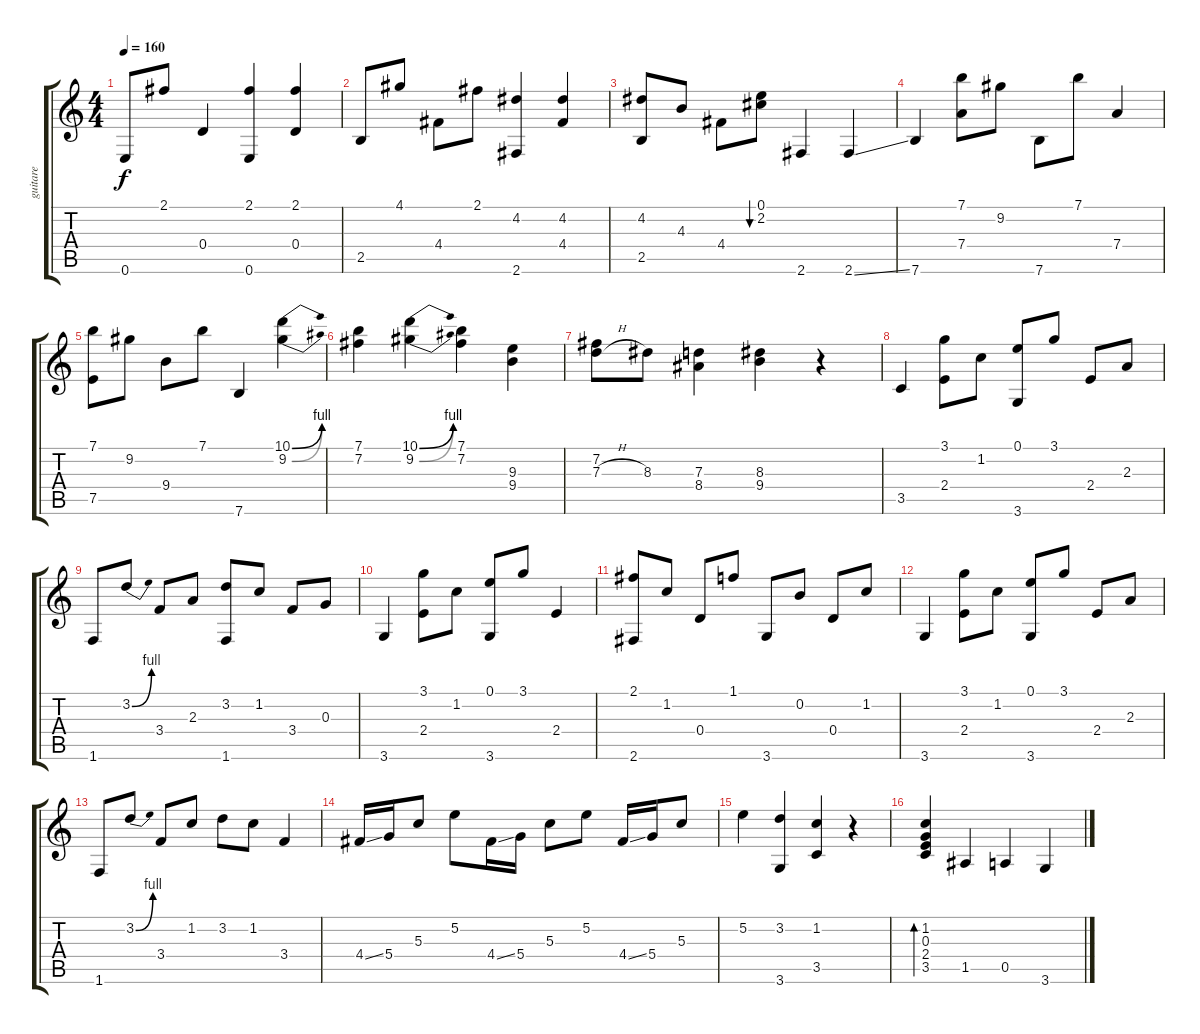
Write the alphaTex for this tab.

\track ("guitare" "guitare") {instrument acousticguitarnylon}
\staff {score tabs}
\tuning (E4 B3 G3 D3 A2 E2) {hide}
\ts (4 4)
\tempo 160
\clef g2
\ks c
0.6.8{dy f} 2.1.8 0.4.4 (2.1 0.6).4 (2.1 0.4).4 |
2.5.8 4.1.8 4.4.8 2.1.8 (4.2 2.6).4 (4.2 4.4).4 |
(4.2 2.5).8 4.3.8 4.4.8 (0.1 2.2).8{bu 60} 2.6.4 2.6{ss}.4 |
7.6.4 (7.1 7.4).8 9.2.8 7.6.8 7.1.8 7.4.4 |
(7.1 7.5).8 9.2.8 9.4.8 7.1.8 7.6.4 (10.1{be (bend 0 0 60 4)} 9.2{be (bend 0 0 60 4)}).4 |
(7.1 7.2).4 (10.1{be (bend 0 0 60 4)} 9.2{be (bend 0 0 60 4)}).4 (7.1 7.2).4 (9.3 9.4).4 |
(7.2 7.3{h}).8 8.3.8 (7.3 8.4).4 (8.3 9.4).4 r.4 |
3.5.4 (3.1 2.4).8 1.2.8 (0.1 3.6).8 3.1.8 2.4.8 2.3.8 |
1.6.8 3.2{be (bend 0 0 60 4)}.8 3.4.8 2.3.8 (3.2 1.6).8 1.2.8 3.4.8 0.3.8 |
3.6.4 (3.1 2.4).8 1.2.8 (0.1 3.6).8 3.1.8 2.4.4 |
(2.1 2.6).8 1.2.8 0.4.8 1.1.8 3.6.8 0.2.8 0.4.8 1.2.8 |
3.6.4 (3.1 2.4).8 1.2.8 (0.1 3.6).8 3.1.8 2.4.8 2.3.8 |
1.6.8 3.2{be (bend 0 0 60 4)}.8 3.4.8 1.2.8 3.2.8 1.2.8 3.4.4 |
4.4{ss}.16 5.4.16 5.3.8 5.2.8 4.4{ss}.16 5.4.16 5.3.8 5.2.8 4.4{ss}.16 5.4.16 5.3.8 |
5.2.4 (3.2 3.6).4 (1.2 3.5).4 r.4 |
(1.2 0.3 2.4 3.5).4{bd 60} 1.5.4 0.5.4 3.6.4
